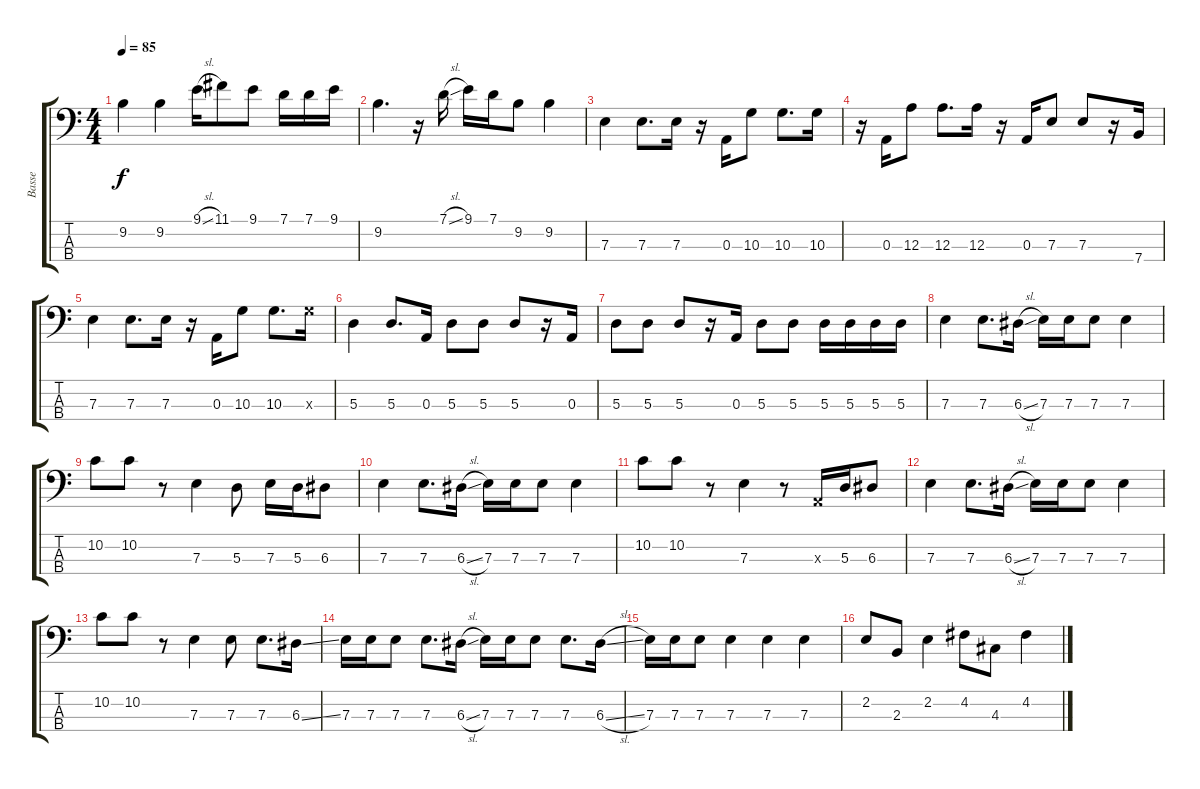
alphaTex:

\track ("Basse" "Basse") {instrument electricbassfinger}
\staff {score tabs}
\tuning (G2 D2 A1 E1) {hide}
\ts (4 4)
\tempo 85
\clef f4
\ks c
9.2.4{dy f} 9.2.4 9.1{sl}.16 11.1.8 9.1.8 7.1.16 7.1.16 9.1.16 |
9.2.4{d} r.16 7.1{sl}.16 9.1.16 7.1.16 9.2.8 9.2.4 |
7.3.4 7.3.8{d} 7.3.16 r.16 0.3.16 10.3.8 10.3.8{d} 10.3.16 |
r.16 0.3.16 12.3.8 12.3.8{d} 12.3.16 r.16 0.3.16 7.3.8 7.3.8 r.16 7.4.16 |
7.3.4 7.3.8{d} 7.3.16 r.16 0.3.16 10.3.8 10.3.8{d} 10.3{x}.16 |
5.3.4 5.3.8{d} 0.3.16 5.3.8 5.3.8 5.3.8 r.16 0.3.16 |
5.3.8 5.3.8 5.3.8 r.16 0.3.16 5.3.8 5.3.8 5.3.16 5.3.16 5.3.16 5.3.16 |
7.3.4 7.3.8{d} 6.3{sl}.16 7.3.16 7.3.16 7.3.8 7.3.4 |
10.2.8 10.2.8 r.8 7.3.4 5.3.8 7.3.16 5.3.16 6.3.8 |
7.3.4 7.3.8{d} 6.3{sl}.16 7.3.16 7.3.16 7.3.8 7.3.4 |
10.2.8 10.2.8 r.8 7.3.4 r.8 0.3{x}.16 5.3.16 6.3.8 |
7.3.4 7.3.8{d} 6.3{sl}.16 7.3.16 7.3.16 7.3.8 7.3.4 |
10.2.8 10.2.8 r.8 7.3.4 7.3.8 7.3.8{d} 6.3{ss}.16 |
7.3.16 7.3.16 7.3.8 7.3.8{d} 6.3{sl}.16 7.3.16 7.3.16 7.3.8 7.3.8{d} 6.3{sl}.16 |
7.3.16 7.3.16 7.3.8 7.3.4 7.3.4 7.3.4 |
2.2.8 2.3.8 2.2.4 4.2.8 4.3.8 4.2.4
